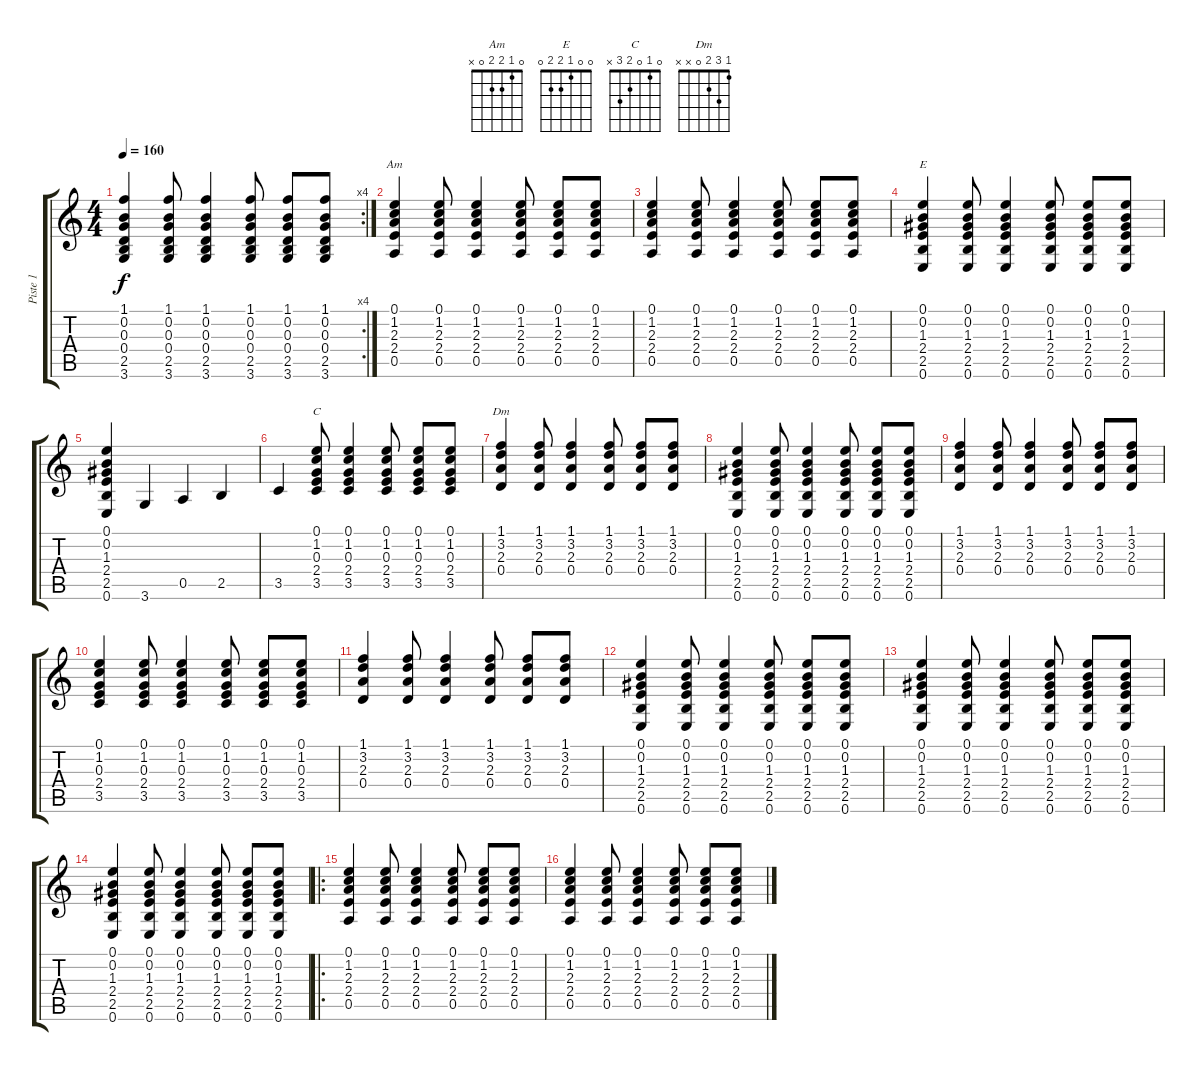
\track ("Piste 1" "Piste 1") {instrument acousticguitarsteel}
\staff {score tabs}
\tuning (E4 B3 G3 D3 A2 E2) {hide}
\chord ("Am" 0 1 2 2 0 x)
\chord ("E" 0 0 1 2 2 0)
\chord ("C" 0 1 0 2 3 x)
\chord ("Dm" 1 3 2 0 x x)
\rc 4
\ts (4 4)
\tempo 160
\clef g2
\ks c
(1.1 0.2 0.3 0.4 2.5 3.6).4{dy f} (1.1 0.2 0.3 0.4 2.5 3.6).8 (1.1 0.2 0.3 0.4 2.5 3.6).4 (1.1 0.2 0.3 0.4 2.5 3.6).8 (1.1 0.2 0.3 0.4 2.5 3.6).8 (1.1 0.2 0.3 0.4 2.5 3.6).8 |
(0.1 1.2 2.3 2.4 0.5).4{ch "Am"} (0.1 1.2 2.3 2.4 0.5).8 (0.1 1.2 2.3 2.4 0.5).4 (0.1 1.2 2.3 2.4 0.5).8 (0.1 1.2 2.3 2.4 0.5).8 (0.1 1.2 2.3 2.4 0.5).8 |
(0.1 1.2 2.3 2.4 0.5).4 (0.1 1.2 2.3 2.4 0.5).8 (0.1 1.2 2.3 2.4 0.5).4 (0.1 1.2 2.3 2.4 0.5).8 (0.1 1.2 2.3 2.4 0.5).8 (0.1 1.2 2.3 2.4 0.5).8 |
(0.1 0.2 1.3 2.4 2.5 0.6).4{ch "E"} (0.1 0.2 1.3 2.4 2.5 0.6).8 (0.1 0.2 1.3 2.4 2.5 0.6).4 (0.1 0.2 1.3 2.4 2.5 0.6).8 (0.1 0.2 1.3 2.4 2.5 0.6).8 (0.1 0.2 1.3 2.4 2.5 0.6).8 |
(0.1 0.2 1.3 2.4 2.5 0.6).4 3.6.4 0.5.4 2.5.4 |
3.5.4 (0.1 1.2 0.3 2.4 3.5).8{ch "C"} (0.1 1.2 0.3 2.4 3.5).4 (0.1 1.2 0.3 2.4 3.5).8 (0.1 1.2 0.3 2.4 3.5).8 (0.1 1.2 0.3 2.4 3.5).8 |
(1.1 3.2 2.3 0.4).4{ch "Dm"} (1.1 3.2 2.3 0.4).8 (1.1 3.2 2.3 0.4).4 (1.1 3.2 2.3 0.4).8 (1.1 3.2 2.3 0.4).8 (1.1 3.2 2.3 0.4).8 |
(0.1 0.2 1.3 2.4 2.5 0.6).4 (0.1 0.2 1.3 2.4 2.5 0.6).8 (0.1 0.2 1.3 2.4 2.5 0.6).4 (0.1 0.2 1.3 2.4 2.5 0.6).8 (0.1 0.2 1.3 2.4 2.5 0.6).8 (0.1 0.2 1.3 2.4 2.5 0.6).8 |
(1.1 3.2 2.3 0.4).4 (1.1 3.2 2.3 0.4).8 (1.1 3.2 2.3 0.4).4 (1.1 3.2 2.3 0.4).8 (1.1 3.2 2.3 0.4).8 (1.1 3.2 2.3 0.4).8 |
(0.1 1.2 0.3 2.4 3.5).4 (0.1 1.2 0.3 2.4 3.5).8 (0.1 1.2 0.3 2.4 3.5).4 (0.1 1.2 0.3 2.4 3.5).8 (0.1 1.2 0.3 2.4 3.5).8 (0.1 1.2 0.3 2.4 3.5).8 |
(1.1 3.2 2.3 0.4).4 (1.1 3.2 2.3 0.4).8 (1.1 3.2 2.3 0.4).4 (1.1 3.2 2.3 0.4).8 (1.1 3.2 2.3 0.4).8 (1.1 3.2 2.3 0.4).8 |
(0.1 0.2 1.3 2.4 2.5 0.6).4 (0.1 0.2 1.3 2.4 2.5 0.6).8 (0.1 0.2 1.3 2.4 2.5 0.6).4 (0.1 0.2 1.3 2.4 2.5 0.6).8 (0.1 0.2 1.3 2.4 2.5 0.6).8 (0.1 0.2 1.3 2.4 2.5 0.6).8 |
(0.1 0.2 1.3 2.4 2.5 0.6).4 (0.1 0.2 1.3 2.4 2.5 0.6).8 (0.1 0.2 1.3 2.4 2.5 0.6).4 (0.1 0.2 1.3 2.4 2.5 0.6).8 (0.1 0.2 1.3 2.4 2.5 0.6).8 (0.1 0.2 1.3 2.4 2.5 0.6).8 |
(0.1 0.2 1.3 2.4 2.5 0.6).4 (0.1 0.2 1.3 2.4 2.5 0.6).8 (0.1 0.2 1.3 2.4 2.5 0.6).4 (0.1 0.2 1.3 2.4 2.5 0.6).8 (0.1 0.2 1.3 2.4 2.5 0.6).8 (0.1 0.2 1.3 2.4 2.5 0.6).8 |
\ro
(0.1 1.2 2.3 2.4 0.5).4 (0.1 1.2 2.3 2.4 0.5).8 (0.1 1.2 2.3 2.4 0.5).4 (0.1 1.2 2.3 2.4 0.5).8 (0.1 1.2 2.3 2.4 0.5).8 (0.1 1.2 2.3 2.4 0.5).8 |
(0.1 1.2 2.3 2.4 0.5).4 (0.1 1.2 2.3 2.4 0.5).8 (0.1 1.2 2.3 2.4 0.5).4 (0.1 1.2 2.3 2.4 0.5).8 (0.1 1.2 2.3 2.4 0.5).8 (0.1 1.2 2.3 2.4 0.5).8
